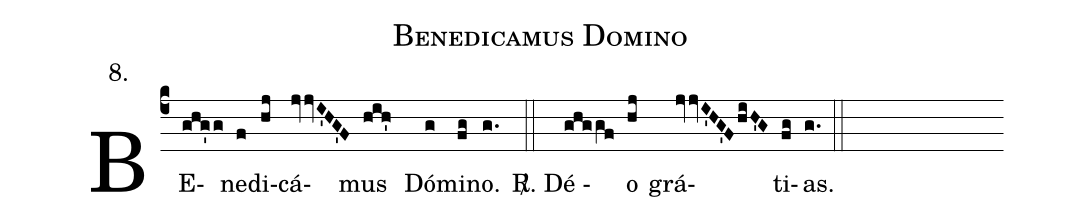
name: Benedicamus Domino;
office-part: end;
mode: 8;
annotation: 8.;
%%
% The syntax in this part is called gabc. Please refer to http://home.gna.org/gregorio/gabc/#basis

BE(c4ghg'g)ne(f)di(hj)cá(jvjvI'HG'F)mus
(hih')  Dó(g)mi(fg)no.(g.) (::)  <v>\Rbar</v>. Dé
(ghggf)o(hj)  grá(jvjvI'HG'FhiH'G)ti(fg)as.
(g.) (::)
